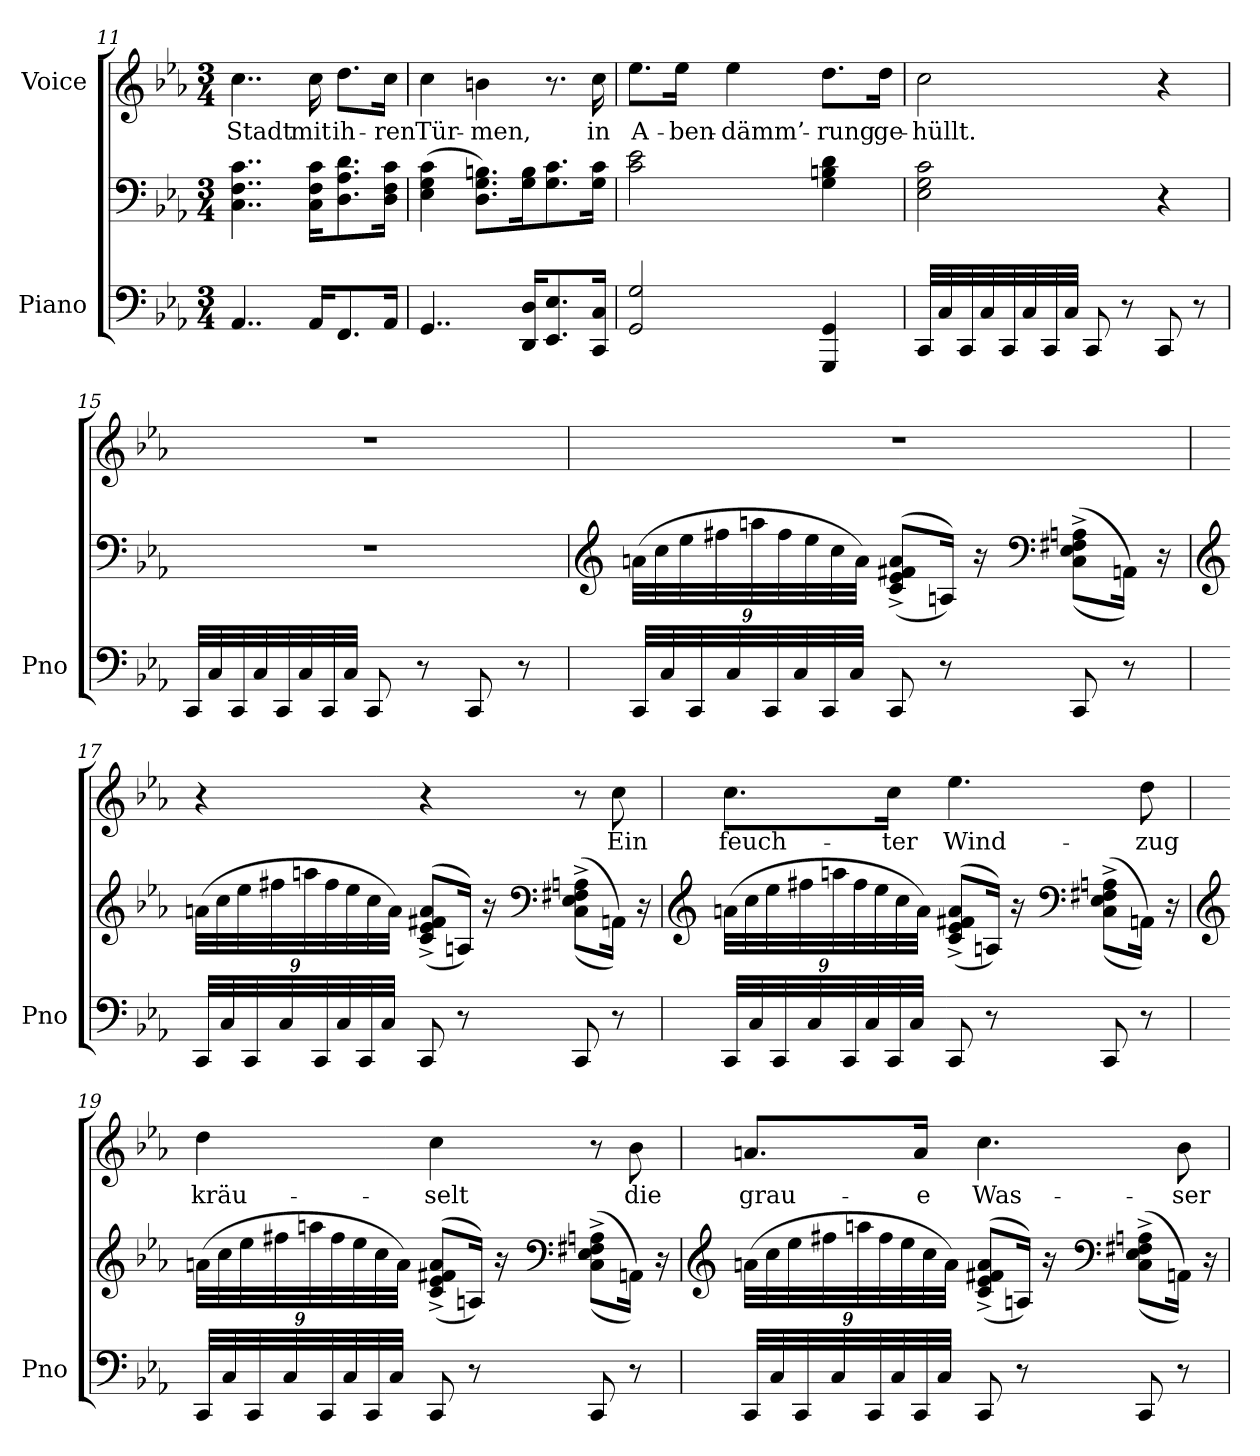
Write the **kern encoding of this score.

**kern	**kern	**kern	**text
*part2	*part2	*part1	*part1
*staff3	*staff2	*staff1	*staff1
*I"Piano	*	*I"Voice	*
*I'Pno	*	*	*
*clefF4	*clefF4	*clefG2	*
*k[b-e-a-]	*k[b-e-a-]	*k[b-e-a-]	*
*M3/4	*M3/4	*M3/4	*
=11	=11	=11	=11
!	!	!	!LO:LY:b
4..AA-/	4..C\ 4..F\ 4..c\	4..cc\	Stadt
!	!	!	!LO:LY:b
16AA-/KL	16C\ 16F\ 16c\KL	16cc\	mit
!	!	!	!LO:LY:b
8.FF/	8.D\ 8.A-\ 8.d\	8.dd\L	ih-
!	!	!	!LO:LY:b
16AA-/Jk	16D\ 16F\ 16c\Jk	16cc\Jk	-ren
!!LO:LB:g=z
=12	=12	=12	=12
!	!	!	!LO:LY:b
4..GG/	(4E-\ 4G\ 4c\	4cc\	Tür-
!	!	!	!LO:LY:b
.	8.D\ 8.G\ 8.Bn\L)	4bn\	-men,
16DD/ 16D/KL	16G\ 16B\K	.	.
8.EE-/ 8.E-/	8.G\ 8.c\	8.r	.
!	!	!	!LO:LY:b
16CC/ 16C/Jk	16G\ 16c\Jk	16cc\	in
=13	=13	=13	=13
!	!	!	!LO:LY:b
2GG/ 2G/	2c\ 2e-\	8.ee-\L	A-
!	!	!	!LO:LY:b
.	.	16ee-\Jk	-ben-
!	!	!	!LO:LY:b
.	.	4ee-\	-dämm’-
!	!	!	!LO:LY:b
4GGG/ 4GG/	4G\ 4Bn\ 4d\	8.dd\L	-rung
!	!	!	!LO:LY:b
.	.	16dd\Jk	ge-
=14	=14	=14	=14
!	!	!	!LO:LY:b
32CC/LLL	2E-\ 2G\ 2c\	2cc\	-hüllt.
32C/	.	.	.
32CC/	.	.	.
32C/	.	.	.
32CC/	.	.	.
32C/	.	.	.
32CC/	.	.	.
32C/JJJ	.	.	.
8CC/	.	.	.
8r	.	.	.
8CC/	4r	4r	.
8r	.	.	.
=15	=15	=15	=15
32CC/LLL	2.r	2.r	.
32C/	.	.	.
32CC/	.	.	.
32C/	.	.	.
32CC/	.	.	.
32C/	.	.	.
32CC/	.	.	.
32C/JJJ	.	.	.
8CC/	.	.	.
8r	.	.	.
8CC/	.	.	.
8r	.	.	.
!!LO:PB:g=z
=16	=16	=16	=16
*	*clefG2	*	*
*	*Xbrackettup	*	*
32CC/LLL	(36an\LLL	2.r	.
.	36cc\	.	.
32C/	.	.	.
.	36ee-\	.	.
32CC/	.	.	.
.	36ff#X\	.	.
32C/	.	.	.
.	36aan\	.	.
32CC/	.	.	.
.	36ff#\	.	.
32C/	.	.	.
.	36ee-\	.	.
32CC/	.	.	.
.	36cc\	.	.
32C/JJJ	.	.	.
.	36a\JJJ)	.	.
8CC/	((8c/^> 8e-/^> 8f#X/^> 8a/^>L	.	.
8r	16An/Jk))	.	.
.	16r	.	.
*	*clefF4	*	*
8CC/	((8C\^ 8E-\^ 8F#X\^ 8An\^L	.	.
8r	16AAn\Jk))	.	.
.	16r	.	.
=17	=17	=17	=17
*	*clefG2	*	*
32CC/LLL	(36an\LLL	4r	.
.	36cc\	.	.
32C/	.	.	.
.	36ee-\	.	.
32CC/	.	.	.
.	36ff#X\	.	.
32C/	.	.	.
.	36aan\	.	.
32CC/	.	.	.
.	36ff#\	.	.
32C/	.	.	.
.	36ee-\	.	.
32CC/	.	.	.
.	36cc\	.	.
32C/JJJ	.	.	.
.	36a\JJJ)	.	.
8CC/	((8c/^> 8e-/^> 8f#X/^> 8a/^>L	4r	.
8r	16An/Jk))	.	.
.	16r	.	.
*	*clefF4	*	*
8CC/	((8C\^ 8E-\^ 8F#X\^ 8An\^L	8r	.
!	!	!	!LO:LY:b
8r	16AAn\Jk))	8cc\	Ein
.	16r	.	.
!!LO:LB:g=z
=18	=18	=18	=18
*	*clefG2	*	*
!	!	!	!LO:LY:b
32CC/LLL	(36an\LLL	8.cc\L	feuch-
.	36cc\	.	.
32C/	.	.	.
.	36ee-\	.	.
32CC/	.	.	.
.	36ff#X\	.	.
32C/	.	.	.
.	36aan\	.	.
32CC/	.	.	.
.	36ff#\	.	.
32C/	.	.	.
.	36ee-\	.	.
!	!	!	!LO:LY:b
32CC/	.	16cc\Jk	-ter
.	36cc\	.	.
32C/JJJ	.	.	.
.	36a\JJJ)	.	.
!	!	!	!LO:LY:b
8CC/	((8c/^> 8e-/^> 8f#X/^> 8a/^>L	4.ee-\	Wind-
8r	16An/Jk))	.	.
.	16r	.	.
*	*clefF4	*	*
8CC/	((8C\^ 8E-\^ 8F#X\^ 8An\^L	.	.
!	!	!	!LO:LY:b
8r	16AAn\Jk))	8dd\	-zug
.	16r	.	.
!!LO:LB:g=z
=19	=19	=19	=19
*	*clefG2	*	*
!	!	!	!LO:LY:b
32CC/LLL	(36an\LLL	4dd\	kräu-
.	36cc\	.	.
32C/	.	.	.
.	36ee-\	.	.
32CC/	.	.	.
.	36ff#X\	.	.
32C/	.	.	.
.	36aan\	.	.
32CC/	.	.	.
.	36ff#\	.	.
32C/	.	.	.
.	36ee-\	.	.
32CC/	.	.	.
.	36cc\	.	.
32C/JJJ	.	.	.
.	36a\JJJ)	.	.
!	!	!	!LO:LY:b
8CC/	((8c/^> 8e-/^> 8f#X/^> 8a/^>L	4cc\	-selt
8r	16An/Jk))	.	.
.	16r	.	.
*	*clefF4	*	*
8CC/	((8C\^ 8E-\^ 8F#X\^ 8An\^L	8r	.
!	!	!	!LO:LY:b
8r	16AAn\Jk))	8b-\	die
.	16r	.	.
=20	=20	=20	=20
*	*clefG2	*	*
!	!	!	!LO:LY:b
32CC/LLL	(36an\LLL	8.an/L	grau-
.	36cc\	.	.
32C/	.	.	.
.	36ee-\	.	.
32CC/	.	.	.
.	36ff#X\	.	.
32C/	.	.	.
.	36aan\	.	.
32CC/	.	.	.
.	36ff#\	.	.
32C/	.	.	.
.	36ee-\	.	.
!	!	!	!LO:LY:b
32CC/	.	16a/Jk	-e
.	36cc\	.	.
32C/JJJ	.	.	.
.	36a\JJJ)	.	.
!	!	!	!LO:LY:b
8CC/	((8c/^> 8e-/^> 8f#X/^> 8a/^>L	4.cc\	Was-
8r	16An/Jk))	.	.
.	16r	.	.
*	*clefF4	*	*
8CC/	((8C\^ 8E-\^ 8F#X\^ 8An\^L	.	.
!	!	!	!LO:LY:b
8r	16AAn\Jk))	8b-\	-ser-
.	16r	.	.
=	=	=	=
*-	*-	*-	*-
